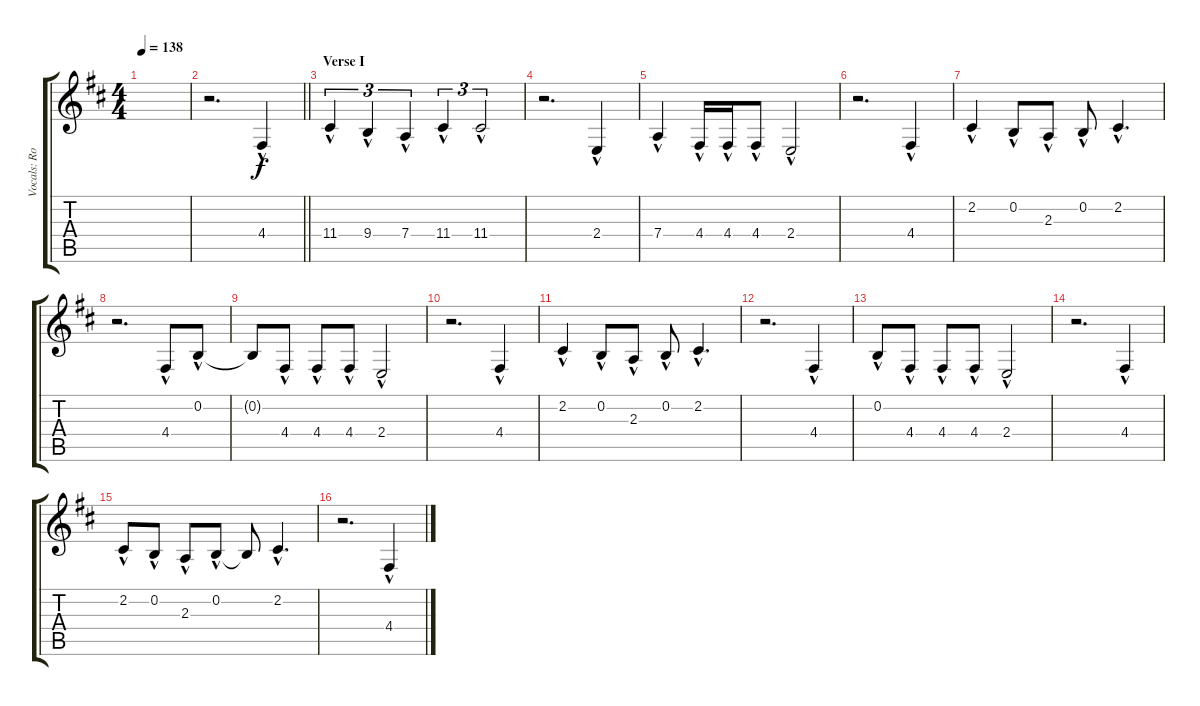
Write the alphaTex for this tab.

\track ("Vocals: Rob" "Vocals: Ro") {instrument lead2sawtooth}
\staff {score tabs}
\tuning (E4 B3 G3 D3 A2 E2) {hide}
\ts (4 4)
\tempo 138
\clef g2
\ks d
|
\barLineRight lightlight
r.2{d} 4.4{hac}.4 |
\section ("" "Verse I")
11.4{hac}.4{tu (3 2)} 9.4{hac}.4{tu (3 2)} 7.4{hac}.4{tu (3 2)} 11.4{hac}.4{tu (3 2)} 11.4{hac}.2{tu (3 2)} |
r.2{d} 2.4{hac}.4 |
7.4{hac}.4 4.4{hac}.16 4.4{hac}.16 4.4{hac}.8 2.4{hac}.2 |
r.2{d} 4.4{hac}.4 |
2.2{hac}.4 0.2{hac}.8 2.3{hac}.8 0.2{hac}.8 2.2{hac}.4{d} |
r.2{d} 4.4{hac}.8 0.2{hac}.8 |
0.2{t}.8 4.4{hac}.8 4.4{hac}.8 4.4{hac}.8 2.4{hac}.2 |
r.2{d} 4.4{hac}.4 |
2.2{hac}.4 0.2{hac}.8 2.3{hac}.8 0.2{hac}.8 2.2{hac}.4{d} |
r.2{d} 4.4{hac}.4 |
0.2{hac}.8 4.4{hac}.8 4.4{hac}.8 4.4{hac}.8 2.4{hac}.2 |
r.2{d} 4.4{hac}.4 |
2.2{hac}.8 0.2{hac}.8 2.3{hac}.8 0.2{hac}.8 0.2{t}.8 2.2{hac}.4{d} |
r.2{d} 4.4{hac}.4
